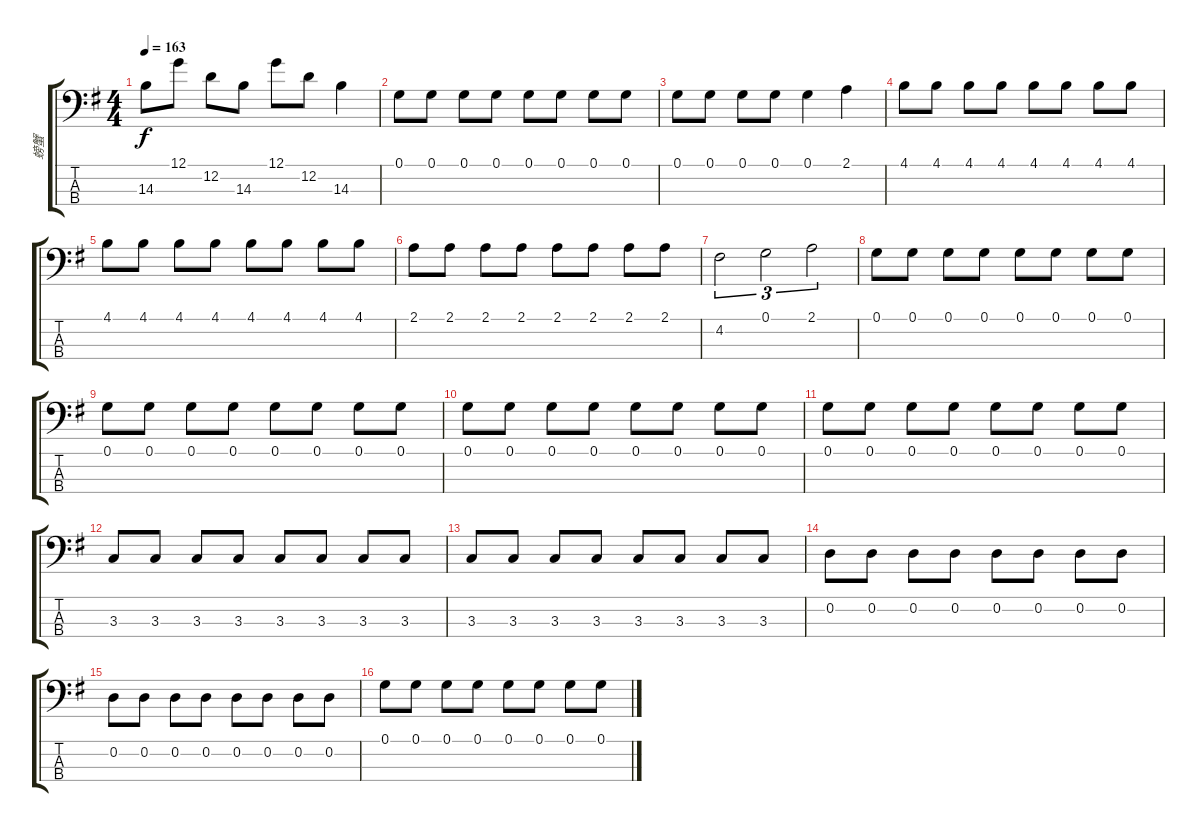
\track ("螃蟹" "螃蟹") {instrument electricbasspick}
\staff {score tabs}
\tuning (G2 D2 A1 E1) {hide}
\ts (4 4)
\tempo 163
\clef f4
\ks g
14.3.8{dy f} 12.1.8 12.2.8 14.3.8 12.1.8 12.2.8 14.3.4 |
0.1.8 0.1.8 0.1.8 0.1.8 0.1.8 0.1.8 0.1.8 0.1.8 |
0.1.8 0.1.8 0.1.8 0.1.8 0.1.4 2.1.4 |
4.1.8 4.1.8 4.1.8 4.1.8 4.1.8 4.1.8 4.1.8 4.1.8 |
4.1.8 4.1.8 4.1.8 4.1.8 4.1.8 4.1.8 4.1.8 4.1.8 |
2.1.8 2.1.8 2.1.8 2.1.8 2.1.8 2.1.8 2.1.8 2.1.8 |
4.2.2{tu (3 2)} 0.1.2{tu (3 2)} 2.1.2{tu (3 2)} |
0.1.8 0.1.8 0.1.8 0.1.8 0.1.8 0.1.8 0.1.8 0.1.8 |
0.1.8 0.1.8 0.1.8 0.1.8 0.1.8 0.1.8 0.1.8 0.1.8 |
0.1.8 0.1.8 0.1.8 0.1.8 0.1.8 0.1.8 0.1.8 0.1.8 |
0.1.8 0.1.8 0.1.8 0.1.8 0.1.8 0.1.8 0.1.8 0.1.8 |
3.3.8 3.3.8 3.3.8 3.3.8 3.3.8 3.3.8 3.3.8 3.3.8 |
3.3.8 3.3.8 3.3.8 3.3.8 3.3.8 3.3.8 3.3.8 3.3.8 |
0.2.8 0.2.8 0.2.8 0.2.8 0.2.8 0.2.8 0.2.8 0.2.8 |
0.2.8 0.2.8 0.2.8 0.2.8 0.2.8 0.2.8 0.2.8 0.2.8 |
0.1.8 0.1.8 0.1.8 0.1.8 0.1.8 0.1.8 0.1.8 0.1.8
